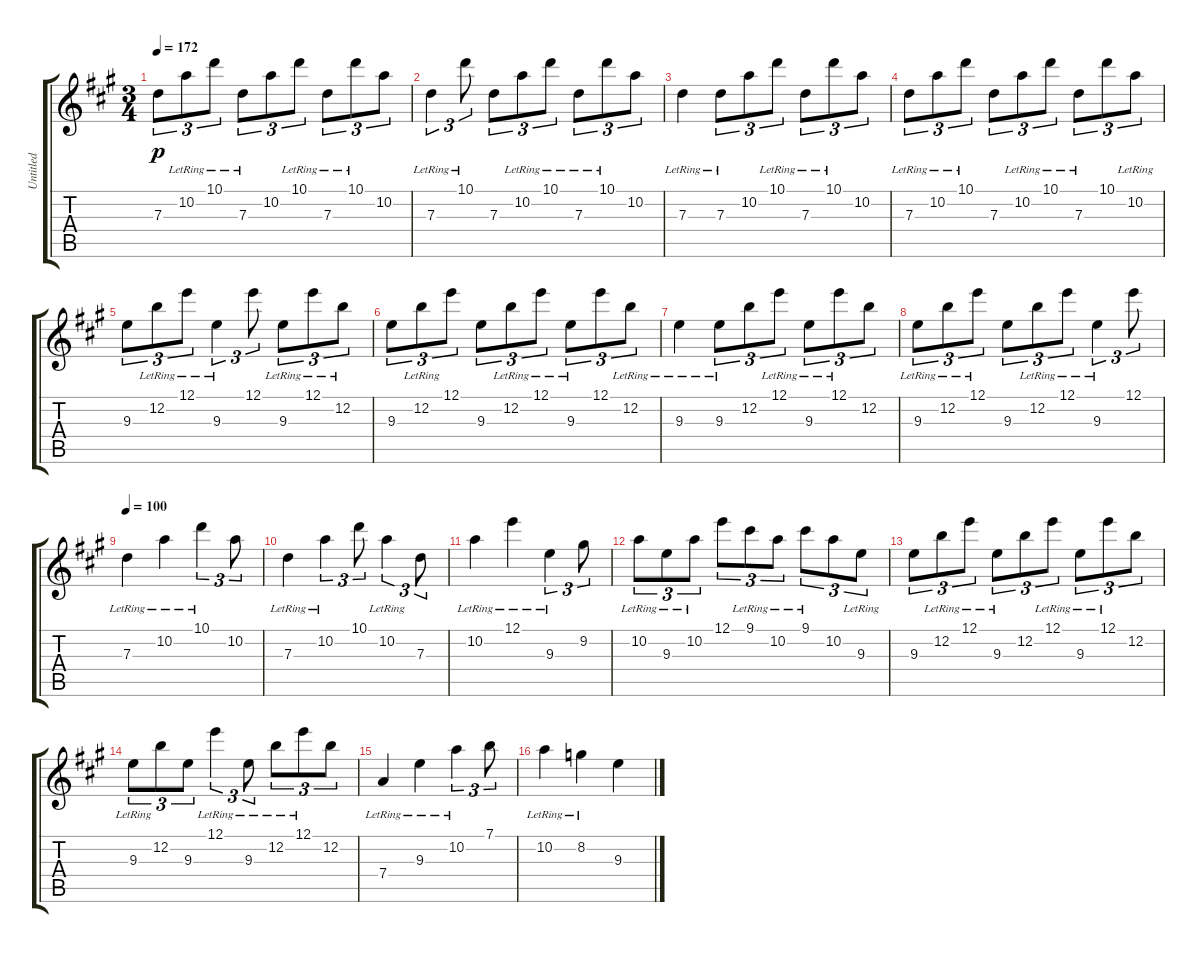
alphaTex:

\track ("Untitled" "Untitled") {instrument electricguitarmuted}
\staff {score tabs}
\tuning (E4 B3 G3 D3 A2 E2) {hide}
\ts (3 4)
\tempo 172
\clef g2
\ks a
7.3.8{tu (3 2) dy p} 10.2{lr}.8{tu (3 2)} 10.1{lr}.8{tu (3 2)} 7.3{lr}.8{tu (3 2)} 10.2.8{tu (3 2)} 10.1{lr}.8{tu (3 2)} 7.3{lr}.8{tu (3 2)} 10.1{lr}.8{tu (3 2)} 10.2.8{tu (3 2)} |
7.3{lr}.4{tu (3 2)} 10.1{lr}.8{tu (3 2)} 7.3.8{tu (3 2)} 10.2{lr}.8{tu (3 2)} 10.1{lr}.8{tu (3 2)} 7.3{lr}.8{tu (3 2)} 10.1{lr}.8{tu (3 2)} 10.2.8{tu (3 2)} |
7.3{lr}.4 7.3{lr}.8{tu (3 2)} 10.2.8{tu (3 2)} 10.1{lr}.8{tu (3 2)} 7.3{lr}.8{tu (3 2)} 10.1{lr}.8{tu (3 2)} 10.2.8{tu (3 2)} |
7.3{lr}.8{tu (3 2)} 10.2{lr}.8{tu (3 2)} 10.1{lr}.8{tu (3 2)} 7.3.8{tu (3 2)} 10.2{lr}.8{tu (3 2)} 10.1{lr}.8{tu (3 2)} 7.3{lr}.8{tu (3 2)} 10.1.8{tu (3 2)} 10.2{lr}.8{tu (3 2)} |
9.3.8{tu (3 2)} 12.2{lr}.8{tu (3 2)} 12.1{lr}.8{tu (3 2)} 9.3{lr}.4{tu (3 2)} 12.1.8{tu (3 2)} 9.3{lr}.8{tu (3 2)} 12.1{lr}.8{tu (3 2)} 12.2{lr}.8{tu (3 2)} |
9.3.8{tu (3 2)} 12.2{lr}.8{tu (3 2)} 12.1.8{tu (3 2)} 9.3.8{tu (3 2)} 12.2{lr}.8{tu (3 2)} 12.1{lr}.8{tu (3 2)} 9.3{lr}.8{tu (3 2)} 12.1.8{tu (3 2)} 12.2{lr}.8{tu (3 2)} |
9.3{lr}.4 9.3{lr}.8{tu (3 2)} 12.2.8{tu (3 2)} 12.1{lr}.8{tu (3 2)} 9.3{lr}.8{tu (3 2)} 12.1{lr}.8{tu (3 2)} 12.2.8{tu (3 2)} |
9.3{lr}.8{tu (3 2)} 12.2{lr}.8{tu (3 2)} 12.1{lr}.8{tu (3 2)} 9.3.8{tu (3 2)} 12.2{lr}.8{tu (3 2)} 12.1{lr}.8{tu (3 2)} 9.3{lr}.4{tu (3 2)} 12.1.8{tu (3 2)} |
\tempo 100
7.3{lr}.4 10.2{lr}.4 10.1{lr}.4{tu (3 2)} 10.2.8{tu (3 2)} |
7.3{lr}.4 10.2{lr}.4{tu (3 2)} 10.1.8{tu (3 2)} 10.2{lr}.4{tu (3 2)} 7.3.8{tu (3 2)} |
10.2{lr}.4 12.1{lr}.4 9.3{lr}.4{tu (3 2)} 9.2.8{tu (3 2)} |
10.2{lr}.8{tu (3 2)} 9.3{lr}.8{tu (3 2)} 10.2{lr}.8{tu (3 2)} 12.1.8{tu (3 2)} 9.1{lr}.8{tu (3 2)} 10.2{lr}.8{tu (3 2)} 9.1{lr}.8{tu (3 2)} 10.2.8{tu (3 2)} 9.3{lr}.8{tu (3 2)} |
9.3.8{tu (3 2)} 12.2{lr}.8{tu (3 2)} 12.1{lr}.8{tu (3 2)} 9.3{lr}.8{tu (3 2)} 12.2.8{tu (3 2)} 12.1{lr}.8{tu (3 2)} 9.3{lr}.8{tu (3 2)} 12.1{lr}.8{tu (3 2)} 12.2.8{tu (3 2)} |
9.3{lr}.8{tu (3 2)} 12.2{lr}.8{tu (3 2)} 9.3.8{tu (3 2)} 12.1{lr}.4{tu (3 2)} 9.3{lr}.8{tu (3 2)} 12.2{lr}.8{tu (3 2)} 12.1{lr}.8{tu (3 2)} 12.2.8{tu (3 2)} |
7.4{lr}.4 9.3{lr}.4 10.2{lr}.4{tu (3 2)} 7.1.8{tu (3 2)} |
10.2{lr}.4 8.2{lr}.4 9.3.4
